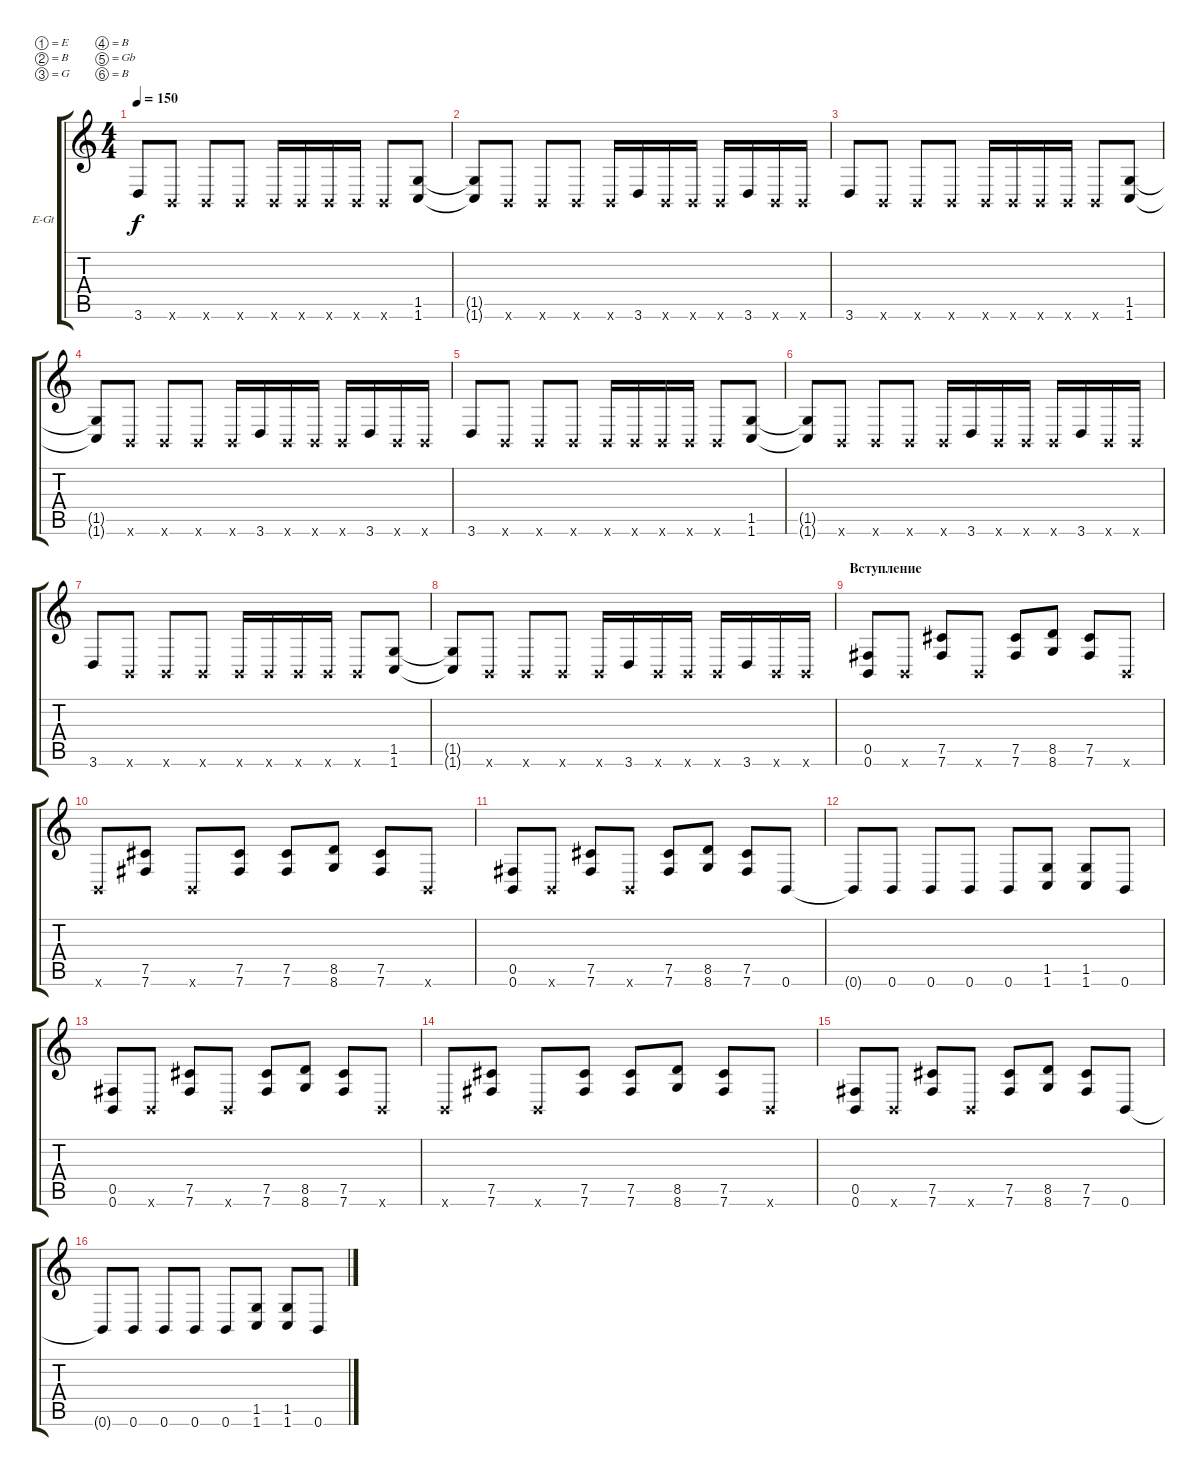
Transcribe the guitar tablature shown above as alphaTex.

\defaultSystemsLayout 4
\bracketExtendMode groupsimilarinstruments
\firstSystemTrackNameOrientation horizontal
\otherSystemsTrackNameOrientation horizontal
\track ("Electric Guitar" "E-Gt") {instrument distortionguitar}
\staff {score tabs}
\tuning (E4 B3 G3 B2 Gb2 B1)
\ts (4 4)
\tempo 150
\clef g2
\ks c
3.6.8{dy f instrument distortionguitar} 0.6{x}.8 0.6{x}.8 0.6{x}.8 0.6{x}.16 0.6{x}.16 0.6{x}.16 0.6{x}.16 0.6{x}.8 (1.6 1.5).8 |
(1.6{t} 1.5{t}).8 0.6{x}.8 0.6{x}.8 0.6{x}.8 0.6{x}.16 3.6.16 0.6{x}.16 0.6{x}.16 0.6{x}.16 3.6.16 0.6{x}.16 0.6{x}.16 |
3.6.8 0.6{x}.8 0.6{x}.8 0.6{x}.8 0.6{x}.16 0.6{x}.16 0.6{x}.16 0.6{x}.16 0.6{x}.8 (1.6 1.5).8 |
(1.6{t} 1.5{t}).8 0.6{x}.8 0.6{x}.8 0.6{x}.8 0.6{x}.16 3.6.16 0.6{x}.16 0.6{x}.16 0.6{x}.16 3.6.16 0.6{x}.16 0.6{x}.16 |
3.6.8 0.6{x}.8 0.6{x}.8 0.6{x}.8 0.6{x}.16 0.6{x}.16 0.6{x}.16 0.6{x}.16 0.6{x}.8 (1.6 1.5).8 |
(1.6{t} 1.5{t}).8 0.6{x}.8 0.6{x}.8 0.6{x}.8 0.6{x}.16 3.6.16 0.6{x}.16 0.6{x}.16 0.6{x}.16 3.6.16 0.6{x}.16 0.6{x}.16 |
3.6.8 0.6{x}.8 0.6{x}.8 0.6{x}.8 0.6{x}.16 0.6{x}.16 0.6{x}.16 0.6{x}.16 0.6{x}.8 (1.6 1.5).8 |
(1.6{t} 1.5{t}).8 0.6{x}.8 0.6{x}.8 0.6{x}.8 0.6{x}.16 3.6.16 0.6{x}.16 0.6{x}.16 0.6{x}.16 3.6.16 0.6{x}.16 0.6{x}.16 |
\section ("" "Вступление")
(0.6 0.5).8 0.6{x}.8 (7.6 7.5).8 0.6{x}.8 (7.6 7.5).8 (8.6 8.5).8 (7.6 7.5).8 0.6{x}.8 |
0.6{x}.8 (7.6 7.5).8 0.6{x}.8 (7.6 7.5).8 (7.6 7.5).8 (8.6 8.5).8 (7.6 7.5).8 0.6{x}.8 |
(0.6 0.5).8 0.6{x}.8 (7.6 7.5).8 0.6{x}.8 (7.6 7.5).8 (8.6 8.5).8 (7.6 7.5).8 0.6.8 |
0.6{t}.8 0.6.8 0.6.8 0.6.8 0.6.8 (1.6 1.5).8 (1.6 1.5).8 0.6.8 |
(0.6 0.5).8 0.6{x}.8 (7.6 7.5).8 0.6{x}.8 (7.6 7.5).8 (8.6 8.5).8 (7.6 7.5).8 0.6{x}.8 |
0.6{x}.8 (7.6 7.5).8 0.6{x}.8 (7.6 7.5).8 (7.6 7.5).8 (8.6 8.5).8 (7.6 7.5).8 0.6{x}.8 |
(0.6 0.5).8 0.6{x}.8 (7.6 7.5).8 0.6{x}.8 (7.6 7.5).8 (8.6 8.5).8 (7.6 7.5).8 0.6.8 |
0.6{t}.8 0.6.8 0.6.8 0.6.8 0.6.8 (1.6 1.5).8 (1.6 1.5).8 0.6.8
